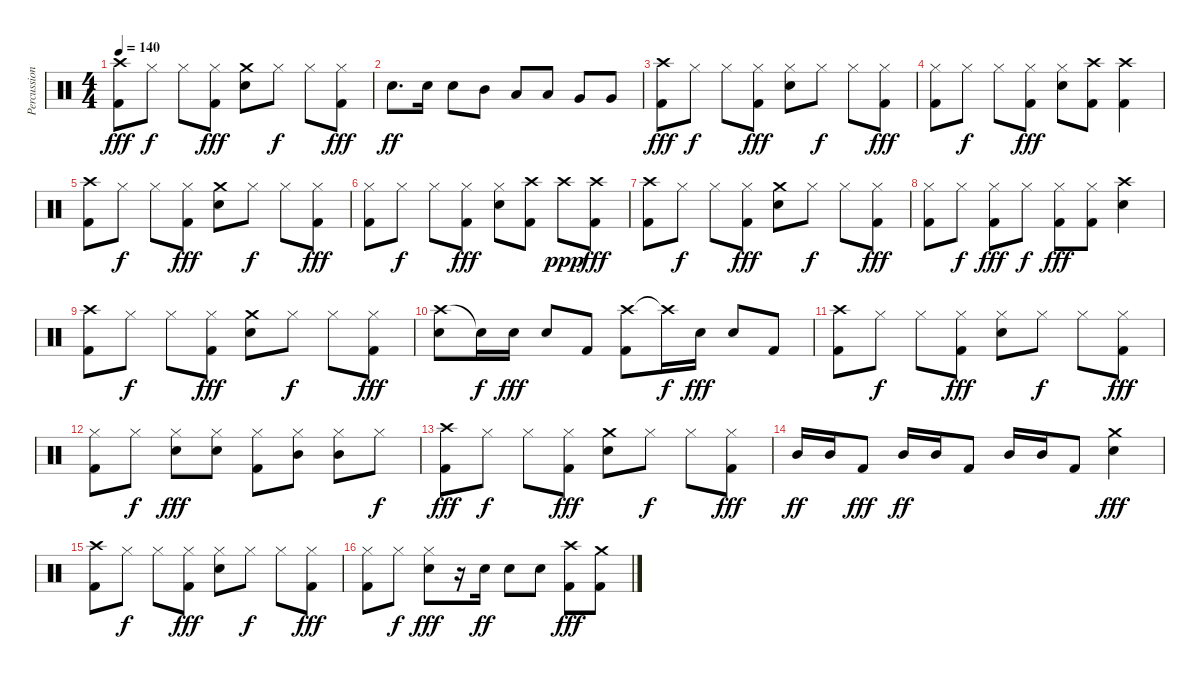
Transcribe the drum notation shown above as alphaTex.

\track ("Percussion" "Percussion") {instrument percussion}
\staff {score}
\articulation defaults
\ts (4 4)
\tempo 140
\clef neutral
\ks c
("Crash high (hit)" "Kick (hit) 2").8{dy fff} "Hi-Hat (closed)".8{dy f} "Hi-Hat (closed)".8 ("Hi-Hat (closed)" "Kick (hit) 2").8{dy fff} ("Crash medium (hit)" "Snare (hit) 2").8 "Hi-Hat (closed)".8{dy f} "Hi-Hat (closed)".8 ("Hi-Hat (closed)" "Kick (hit) 2").8{dy fff} |
"Snare (hit) 2".8{d dy ff} "Snare (hit) 2".16 "Snare (hit) 2".8 "Mid Tom (hit)".8 "Low Tom (hit)".8 "Low Tom (hit)".8 "Very Low Tom (hit)".8 "Very Low Tom (hit)".8 |
("Crash high (hit)" "Kick (hit) 2").8{dy fff} "Hi-Hat (closed)".8{dy f} "Hi-Hat (closed)".8 ("Hi-Hat (closed)" "Kick (hit) 2").8{dy fff} ("Hi-Hat (closed)" "Snare (hit) 2").8 "Hi-Hat (closed)".8{dy f} "Hi-Hat (closed)".8 ("Hi-Hat (closed)" "Kick (hit) 2").8{dy fff} |
("Hi-Hat (closed)" "Kick (hit) 2").8 "Hi-Hat (closed)".8{dy f} "Hi-Hat (closed)".8 ("Hi-Hat (closed)" "Kick (hit) 2").8{dy fff} ("Hi-Hat (closed)" "Snare (hit) 2").8 ("Crash high (hit)" "Kick (hit) 2").8 ("Crash high (hit)" "Kick (hit) 2").4 |
("Crash high (hit)" "Kick (hit) 2").8 "Hi-Hat (closed)".8{dy f} "Hi-Hat (closed)".8 ("Hi-Hat (closed)" "Kick (hit) 2").8{dy fff} ("Crash medium (hit)" "Snare (hit) 2").8 "Hi-Hat (closed)".8{dy f} "Hi-Hat (closed)".8 ("Hi-Hat (closed)" "Kick (hit) 2").8{dy fff} |
("Hi-Hat (closed)" "Kick (hit) 2").8 "Hi-Hat (closed)".8{dy f} "Hi-Hat (closed)".8 ("Hi-Hat (closed)" "Kick (hit) 2").8{dy fff} ("Hi-Hat (closed)" "Snare (hit) 2").8 ("Crash high (hit)" "Kick (hit) 2").8 "Crash high (hit)".8{dy ppp} ("Crash high (hit)" "Kick (hit) 2").8{dy fff} |
("Crash high (hit)" "Kick (hit) 2").8 "Hi-Hat (closed)".8{dy f} "Hi-Hat (closed)".8 ("Hi-Hat (closed)" "Kick (hit) 2").8{dy fff} ("Crash medium (hit)" "Snare (hit) 2").8 "Hi-Hat (closed)".8{dy f} "Hi-Hat (closed)".8 ("Hi-Hat (closed)" "Kick (hit) 2").8{dy fff} |
("Hi-Hat (closed)" "Kick (hit) 2").8 "Hi-Hat (closed)".8{dy f} ("Hi-Hat (closed)" "Kick (hit) 2").8{dy fff} "Hi-Hat (closed)".8{dy f} ("Hi-Hat (closed)" "Kick (hit) 2").8{dy fff} ("Hi-Hat (closed)" "Kick (hit) 2").8 ("Crash high (hit)" "Snare (hit) 2").4 |
("Crash high (hit)" "Kick (hit) 2").8 "Hi-Hat (closed)".8{dy f} "Hi-Hat (closed)".8 ("Hi-Hat (closed)" "Kick (hit) 2").8{dy fff} ("Crash medium (hit)" "Snare (hit) 2").8 "Hi-Hat (closed)".8{dy f} "Hi-Hat (closed)".8 ("Hi-Hat (closed)" "Kick (hit) 2").8{dy fff} |
("Crash high (hit)" "Snare (hit) 2").8 "Snare (hit)"{t}.16{dy f} "Snare (hit) 2".16{dy fff} "Snare (hit) 2".8 "Kick (hit) 2".8 ("Crash high (hit)" "Kick (hit) 2").8 "Crash high (hit)"{t}.16{dy f} "Snare (hit) 2".16{dy fff} "Snare (hit) 2".8 "Kick (hit) 2".8 |
("Crash high (hit)" "Kick (hit) 2").8 "Hi-Hat (closed)".8{dy f} "Hi-Hat (closed)".8 ("Hi-Hat (closed)" "Kick (hit) 2").8{dy fff} ("Hi-Hat (closed)" "Snare (hit) 2").8 "Hi-Hat (closed)".8{dy f} "Hi-Hat (closed)".8 ("Hi-Hat (closed)" "Kick (hit) 2").8{dy fff} |
("Hi-Hat (closed)" "Kick (hit) 2").8 "Hi-Hat (closed)".8{dy f} ("Hi-Hat (closed)" "Snare (hit) 2").8{dy fff} ("Hi-Hat (closed)" "Snare (hit) 2").8 ("Hi-Hat (closed)" "Kick (hit) 2").8 ("Hi-Hat (closed)" "Mid Tom (hit)").8 ("Hi-Hat (closed)" "Mid Tom (hit)").8 "Hi-Hat (closed)".8{dy f} |
("Crash high (hit)" "Kick (hit) 2").8{dy fff} "Hi-Hat (closed)".8{dy f} "Hi-Hat (closed)".8 ("Hi-Hat (closed)" "Kick (hit) 2").8{dy fff} ("Crash medium (hit)" "Snare (hit) 2").8 "Hi-Hat (closed)".8{dy f} "Hi-Hat (closed)".8 ("Hi-Hat (closed)" "Kick (hit) 2").8{dy fff} |
"Mid Tom (hit)".16{dy ff} "Mid Tom (hit)".16 "Kick (hit) 2".8{dy fff} "Mid Tom (hit)".16{dy ff} "Mid Tom (hit)".16 "Kick (hit) 2".8 "Mid Tom (hit)".16 "Mid Tom (hit)".16 "Kick (hit) 2".8 ("Crash medium (hit)" "Snare (hit) 2").4{dy fff} |
("Crash high (hit)" "Kick (hit) 2").8 "Hi-Hat (closed)".8{dy f} "Hi-Hat (closed)".8 ("Hi-Hat (closed)" "Kick (hit) 2").8{dy fff} ("Hi-Hat (closed)" "Snare (hit) 2").8 "Hi-Hat (closed)".8{dy f} "Hi-Hat (closed)".8 ("Hi-Hat (closed)" "Kick (hit) 2").8{dy fff} |
("Hi-Hat (closed)" "Kick (hit) 2").8 "Hi-Hat (closed)".8{dy f} ("Hi-Hat (closed)" "Snare (hit) 2").8{dy fff} r.16 "Snare (hit) 2".16{dy ff} "Snare (hit) 2".8 "Snare (hit) 2".8 ("Crash high (hit)" "Kick (hit) 2").8{dy fff} ("Crash medium (hit)" "Kick (hit) 2").8
